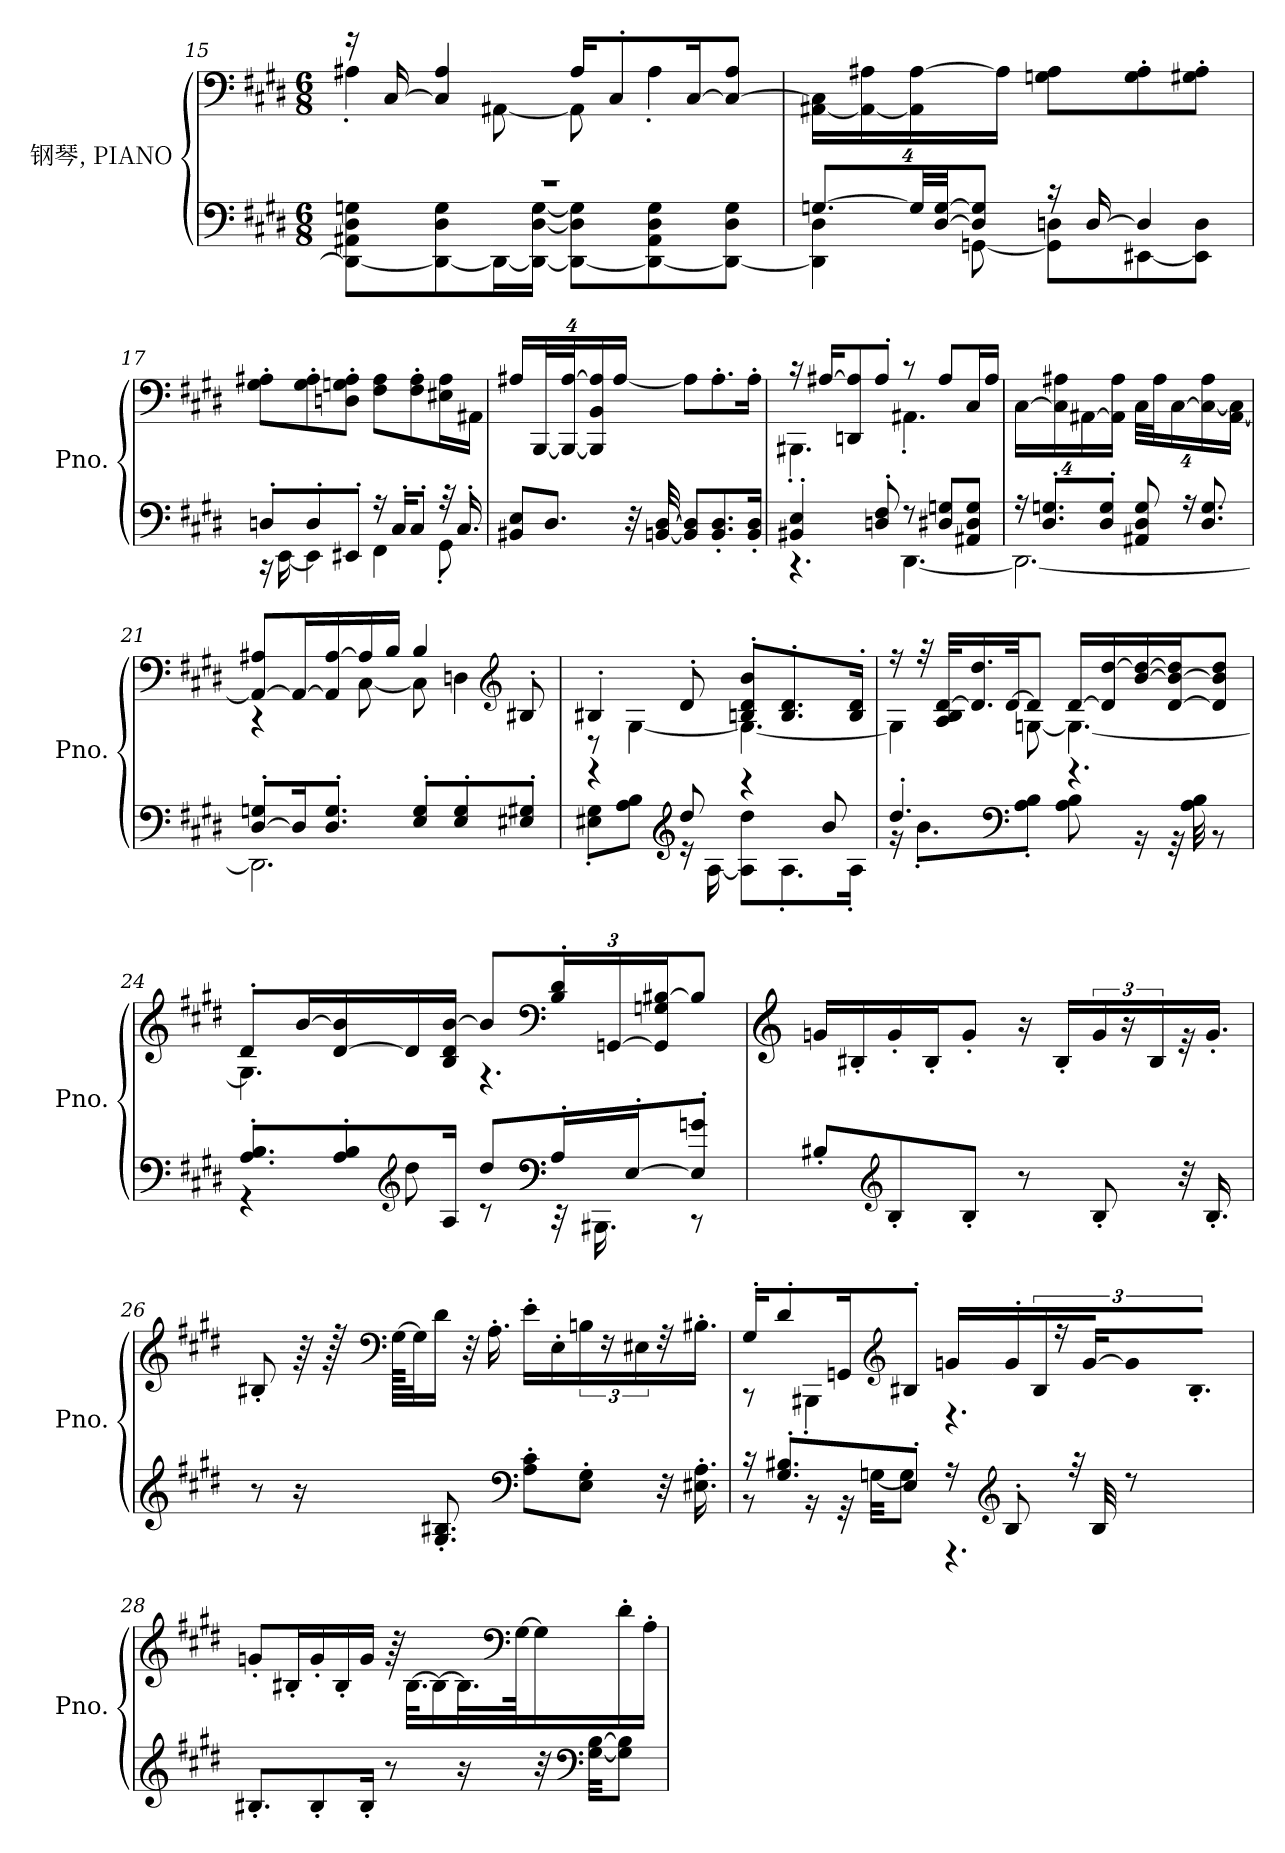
**kern	**kern
*part1	*part1
*staff2	*staff1
*I"钢琴, PIANO	*
*I'Pno.	*
*clefF4	*clefF4
*k[f#c#g#d#]	*k[f#c#g#d#]
*M6/8	*M6/8
=15	=15
*^	*^
2.r	8DD#\_ 8AA#X\ 8D#\ 8Gn\L	16r	4A#X'\
.	.	[16C#/	.
.	8DD#\_ 8D#\ 8G\	4C#/] 4A#/	.
.	16DD#\L_	.	[8AA#X\
.	16DD#\_ [16D#\ [16G\JJ	.	.
.	8DD#\_ 8D#\] 8G\]L	16A#/KL	8AA#\]
.	.	8C#'/	.
.	8DD#\_ 8AA#\ 8D#\ 8G\	.	4A#'\
.	.	[16C#/K	.
.	8DD#\_ 8D#\ 8G\J	8C#/_ 8A#/J	.
*	*	*v	*v
!!LO:LB:g=z
=16	=16	=16
*	*	*Xbrackettup
[8.Gn/L	4DD#\] 4D#\	[32%3AA#X\ 32%3C#\]L
.	.	32%3AA#\_ 32%3A#X\
32G/LL]	.	32%3AA#\] [32%3A#\
[32D#/ [32G/JJ	.	.
8D#/] 8G/]J	[8GGn\	.
.	.	32%3A#\J]
16r	8GG\] 8Dn\L	8Gn\ 8A#\L
[16D/	.	.
4D/]	[8EE#X\	8G\' 8A#\'
.	8EE#\] 8D\J	8G#X\' 8A#\'J
=17	=17	=17
8Dn'/L	16r	8G#\' 8A#X\'L
.	[16EE\	.
8D'/	4EE\]	8G#\' 8A#\'
8EE#X'/J	.	8Dn\' 8Gn\' 8A#\'J
16r	4FF#\	8F#\ 8A#\L
16C#'/KL	.	.
8C#'/J	.	8F#\' 8A#\'
32r	8GG#'\	16E#X\ 16A#\L
16.C#'/	.	.
.	.	16AA#X\JJ
*v	*v	*
!!LO:LB:g=z
=18	=18
8BB#X/ 8E/L	32%3A#X/L
.	[64%3BBB/L
8.D#/J	.
.	64%3BBB/_ [64%3A#/J
.	32%3BBB/] 32%3BB/ 32%3A#/]
.	[32%3A#/J
32r	.
[32BBn/ [32D#/	.
8BB/] 8D#/]L	8A#\L]
8.BB/' 8.D#/'	8.A#'\
16BB/' 16D#/'Jk	16A#'\Jk
=19	=19
*^	*^
4BB#X/' 4E/'	4.r	16r	4.BBB#X'\
.	.	[16A#X/KL	.
.	.	8DDn/ 8A#/]	.
8Dn/' 8F#/'	.	8A#'/J	.
8r	[4.DD#\	8r	4.AA#X'\
8D#X/ 8Gn/L	.	8A#/L	.
8AA#X/ 8D#/ 8G/J	.	16C#/L	.
.	.	16A#/JJ	.
*	*	*v	*v
=20	=20	=20
16r	2.DD#\_	[32%3C#\L
8.D#/' 8.Gn/'L	.	.
.	.	32%3C#\] 32%3A#X\
.	.	[32%3AA#X\
8D#/' 8G/'J	.	.
.	.	32%3AA#\] 32%3A#\J
8AA#X/ 8D#/ 8G/	.	64%3C#\LL
.	.	64%3A#\J
.	.	[32%3C#\
16r	.	.
8.D#/ 8.G/	.	32%3C#\_ 32%3A#\
.	.	[32%3AA#\ 32%3C#\]J
!!LO:LB:g=z
=21	=21	=21
*	*	*^
[8D#/' 8Gn/'L	2.DD#\]	8AA#/_ 8A#X/L	4r
16D#/K]	.	16AA#/L_	.
8.D#/' 8.G/'J	.	16AA#/] [16A#/	.
.	.	16A#/]	[8C#\
.	.	16B/JJ	.
8E/' 8G/'L	.	4B/	8C#\]
8E/' 8G/'	.	.	4Dn\
*	*	*clefG2	*
8E#X/' 8G#X/'J	.	8B#X'/	.
=22	=22	=22	=22
4r	8E#X\' 8G#\'L	4B#X'/	8r
.	8A\ 8B\J	.	[4G#\
*clefG2	*	*	*
8dd#/	16r	8d#'/	.
.	[16A\	.	.
4r	8A\] 8dd#\L	8Bn/' 8d#/' 8b/'L	4.G#\_
.	8.A'\	8.B/' 8.d#/'	.
8b/	.	.	.
.	16A'\Jk	16B/' 16d#/'Jk	.
!!LO:LB:g=z	!!
=23	=23	=23	=23
4.dd#'/	16r	16r	4G#\]
.	8.b'\L	32r	.
.	.	32A/ 32B/ [32d#/KLL	.
.	.	16.d#/] 16.dd#/	.
.	.	[32d#/JK	.
*clefF4	*	*	*
.	8A\' 8B\'J	8d#/J]	[8Gn\
4.r	8A\ 8B\	[16d#/LL	4.G\_
.	.	16d#/] [16dd#/	.
.	16r	[16b/ 16dd#/_	.
.	32r	[16d#/ 16b/_ 16dd#/]J	.
.	32A\ 32B\	.	.
.	8r	8d#/] 8b/] 8dd#/J	.
=24	=24	=24	=24
8.A/' 8.B/'L	4r	8d#'/L	4.G\]
.	.	[16b/L	.
8A/' 8B/'	.	[16d#/ 16b/]	.
*clefG2	*	*	*
.	8dd#\	16d#/]	.
16A/Jk	.	16B/ 16d#/ [16b/JJ	.
8dd#/L	8r	8b/L]	4.r
*clefF4	*	*clefF4	*
16A'/L	32r	24B/' 24d#/'L	.
.	16.BBB#X\	.	.
.	.	[24GGn/	.
[16E'/J	.	.	.
.	.	24GG/] 24Gn/ [24B#X/J	.
8E/]' 8gn/'J	8r	8B#/J]	.
*v	*v	*	*
*	*v	*v
!!LO:PB:g=z
=25	=25
*	*clefG2
8B#X'/L	16gn/LL
.	16B#X'/
*clefG2	*
8B#'/	16g'/
.	16B#'/J
8B#'/J	8g'/J
8r	16r
.	16B#'/LL
*	*brackettup
8B#'/	24g/JJ
.	24r
.	24B#/
32r	32r
16.B#'/	16.g'/
=26	=26
8r	8B#X'/
16r	64r
.	128r
*	*clefF4
.	[128G#\KKLLL
.	32G#\J]
8.G#/' 8.B#X/'	16d#\JJ
.	32r
.	16.A'\
*clefF4	*
8A\' 8c#\'L	16e'\LL
.	16E'\
8E\' 8G#\'J	24Bn\JJ
.	24r
.	24E#X\
32r	32r
16.E#X\' 16.A\'	16.B#X'\
!!LO:LB:g=z
=27	=27
*^	*^
16r	8r	16G#'/KL	8r
8.G#/' 8.B#X/'L	.	8d#'/	.
.	16r	.	4BBB#X'\
.	32r	16GGn/K	.
.	[32Gn\KKL	.	.
*	*	*clefG2	*
8E'/J	8G\J]	8B#X'/J	.
16r	4.r	16gn/LL	4.r
*clefG2	*	*	*
8B#'/	.	16g'/	.
.	.	24B#/JJ	.
.	.	24r	.
32r	.	.	.
.	.	[24g/LL	.
32B#/	.	.	.
8r	.	32g/K]	.
.	.	16.B#'/JJ	.
*v	*v	*	*
*	*v	*v
=28	=28
8.B#X'/L	8gn'/L
.	16B#X'/L
8B#'/	16g'/
.	16B#'/
16B#'/Jk	16g/JJ
8r	64r
.	[32.B#\KLL
.	16B#\_
16r	32.B#\L]
*	*clefF4
.	[64G#\JK
32r	16G#\]
*clefF4	*
[32G#\ [32B#\KKL	.
8G#\] 8B#\]J	16d#'\
.	16A'\JJ
=	=
*-	*-
